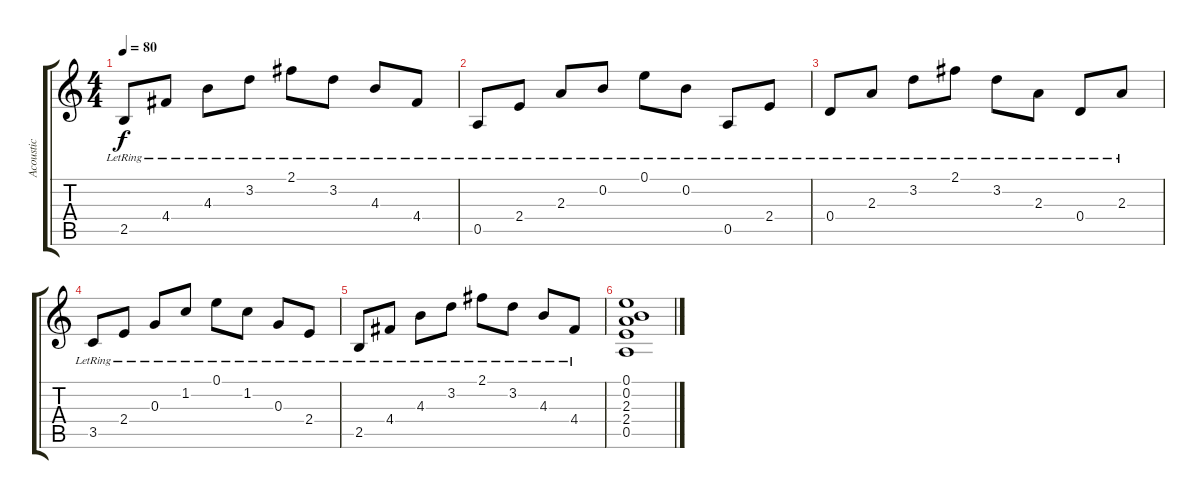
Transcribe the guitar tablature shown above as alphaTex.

\track ("Acoustic" "Acoustic") {instrument acousticguitarsteel}
\staff {score tabs}
\tuning (E4 B3 G3 D3 A2 E2) {hide}
\ts (4 4)
\tempo 80
\clef g2
\ks c
2.5{lr}.8{dy f} 4.4{lr}.8 4.3{lr}.8 3.2{lr}.8 2.1{lr}.8 3.2{lr}.8 4.3{lr}.8 4.4{lr}.8 |
0.5{lr}.8 2.4{lr}.8 2.3{lr}.8 0.2{lr}.8 0.1{lr}.8 0.2{lr}.8 0.5{lr}.8 2.4{lr}.8 |
0.4{lr}.8 2.3{lr}.8 3.2{lr}.8 2.1{lr}.8 3.2{lr}.8 2.3{lr}.8 0.4{lr}.8 2.3{lr}.8 |
3.5{lr}.8 2.4{lr}.8 0.3{lr}.8 1.2{lr}.8 0.1{lr}.8 1.2{lr}.8 0.3{lr}.8 2.4{lr}.8 |
2.5{lr}.8 4.4{lr}.8 4.3{lr}.8 3.2{lr}.8 2.1{lr}.8 3.2{lr}.8 4.3{lr}.8 4.4{lr}.8 |
(0.1 0.2 2.3 2.4 0.5).1
